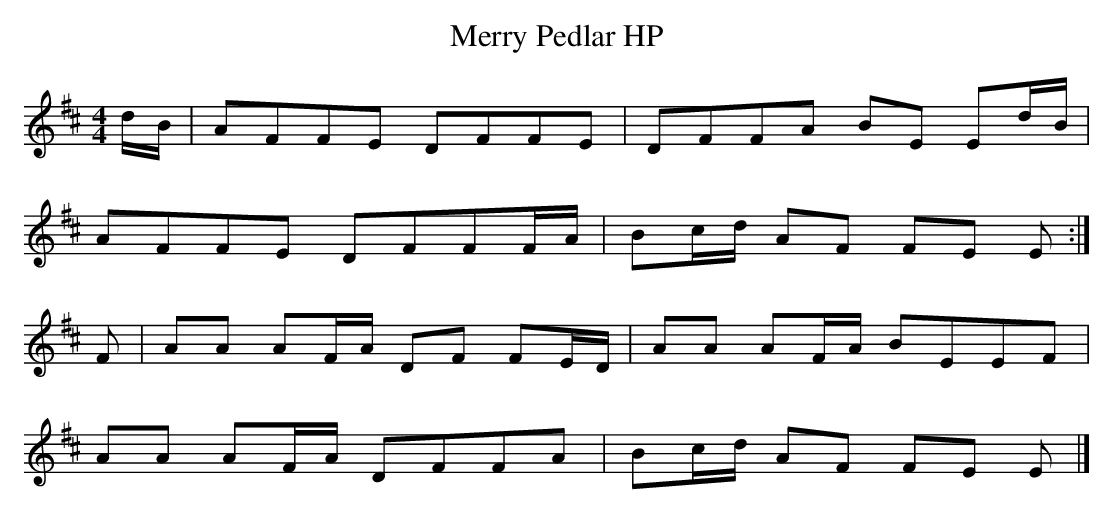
X:1
T: Merry Pedlar HP
L: 1/8
M: 4/4
K: D
d/B/ | AFFE DFFE | DFFA BE Ed/B/ |
AFFE DFFF/A/ | Bc/d/ AF FE E :|
F | AA AF/A/ DF FE/D/ | AA AF/A/ BEEF |
AA AF/A/ DFFA | Bc/d/ AF FE E |]
